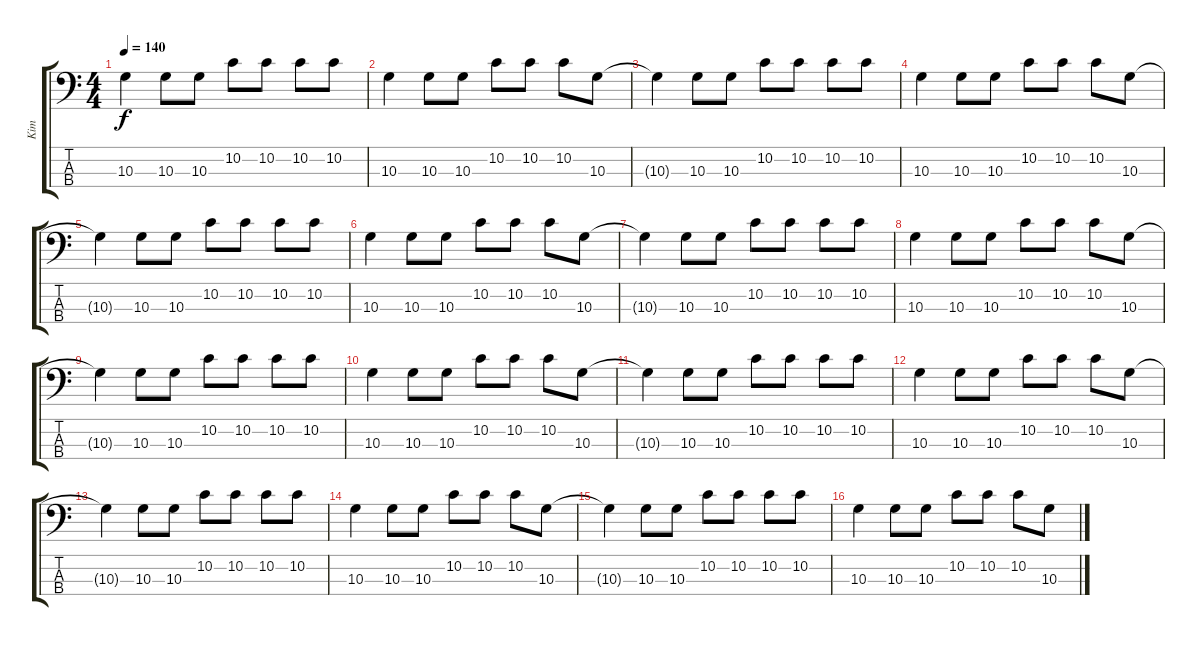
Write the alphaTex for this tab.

\track ("Kim" "Kim") {instrument electricbasspick}
\staff {score tabs}
\tuning (G2 D2 A1 E1) {hide}
\ts (4 4)
\tempo 140
\clef f4
\ks c
10.3{t}.4{dy f} 10.3.8 10.3.8 10.2.8 10.2.8 10.2.8 10.2.8 |
10.3.4 10.3.8 10.3.8 10.2.8 10.2.8 10.2.8 10.3.8 |
10.3{t}.4 10.3.8 10.3.8 10.2.8 10.2.8 10.2.8 10.2.8 |
10.3.4 10.3.8 10.3.8 10.2.8 10.2.8 10.2.8 10.3.8 |
10.3{t}.4 10.3.8 10.3.8 10.2.8 10.2.8 10.2.8 10.2.8 |
10.3.4 10.3.8 10.3.8 10.2.8 10.2.8 10.2.8 10.3.8 |
10.3{t}.4 10.3.8 10.3.8 10.2.8 10.2.8 10.2.8 10.2.8 |
10.3.4 10.3.8 10.3.8 10.2.8 10.2.8 10.2.8 10.3.8 |
10.3{t}.4 10.3.8 10.3.8 10.2.8 10.2.8 10.2.8 10.2.8 |
10.3.4 10.3.8 10.3.8 10.2.8 10.2.8 10.2.8 10.3.8 |
10.3{t}.4 10.3.8 10.3.8 10.2.8 10.2.8 10.2.8 10.2.8 |
10.3.4 10.3.8 10.3.8 10.2.8 10.2.8 10.2.8 10.3.8 |
10.3{t}.4 10.3.8 10.3.8 10.2.8 10.2.8 10.2.8 10.2.8 |
10.3.4 10.3.8 10.3.8 10.2.8 10.2.8 10.2.8 10.3.8 |
10.3{t}.4 10.3.8 10.3.8 10.2.8 10.2.8 10.2.8 10.2.8 |
10.3.4 10.3.8 10.3.8 10.2.8 10.2.8 10.2.8 10.3.8
